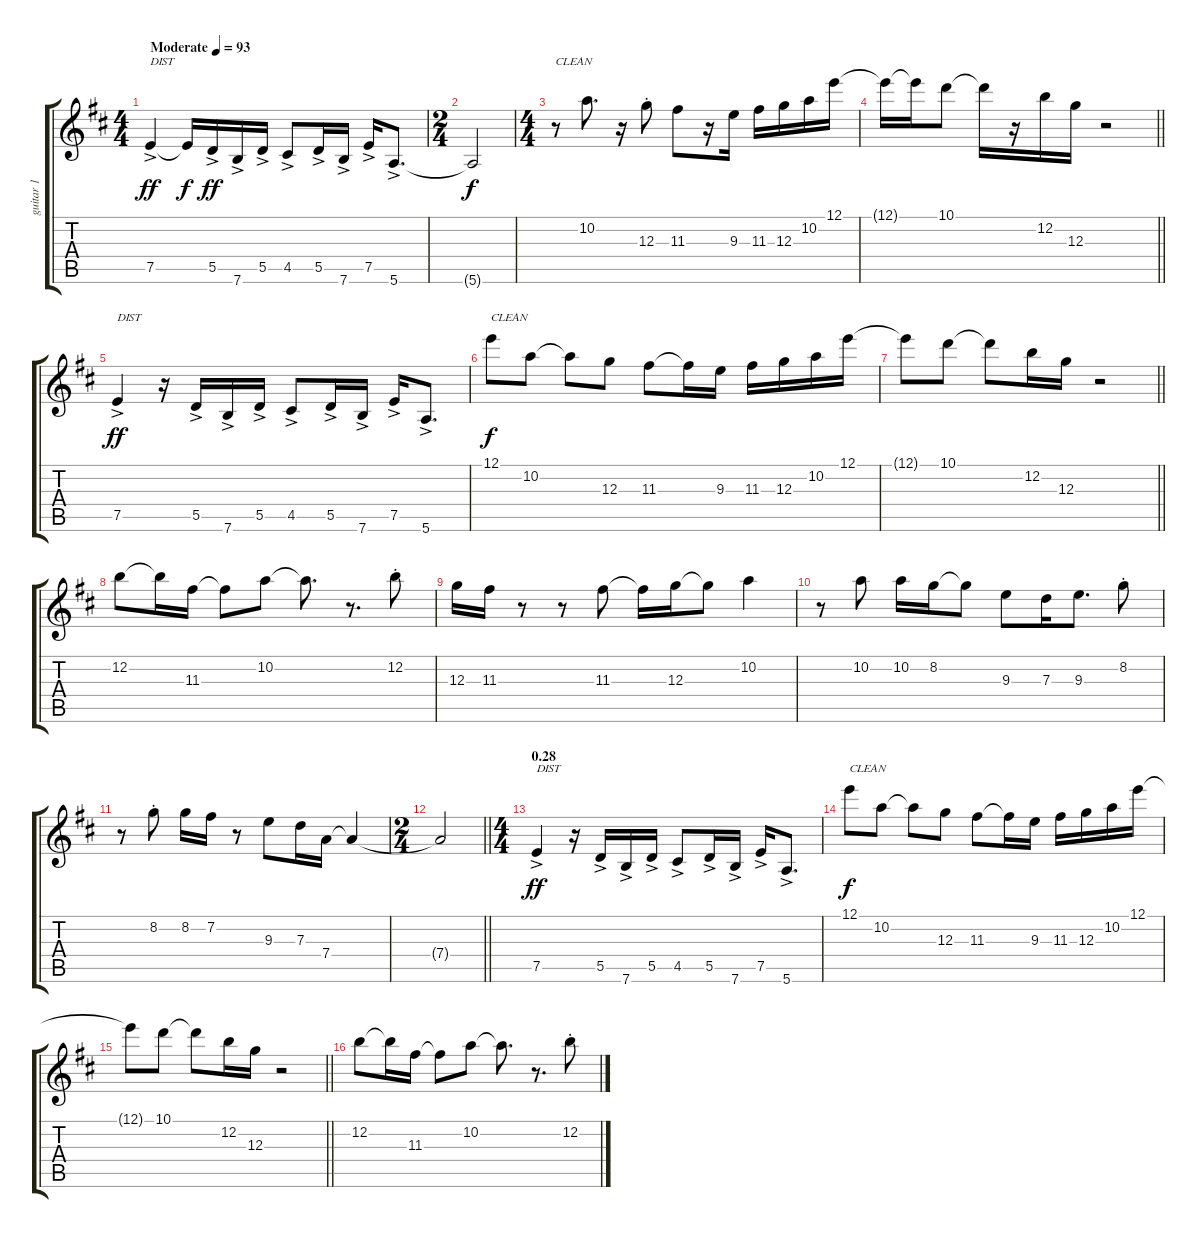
\track ("guitar 1" "guitar 1") {instrument distortionguitar}
\staff {score tabs}
\tuning (E4 B3 G3 D3 A2 E2) {hide}
\ts (4 4)
\tempo (93 "Moderate")
\clef g2
\ks d
7.5{ac}.4{txt "DIST" dy ff instrument distortionguitar} 7.5{t}.16{dy f} 5.5{ac}.16{dy ff} 7.6{ac}.16 5.5{ac}.16 4.5{ac}.8 5.5{ac}.16 7.6{ac}.16 7.5{ac}.16 5.6{ac}.8{d} |
\ts (2 4)
5.6{t}.2{dy f} |
\ts (4 4)
r.8{txt "CLEAN" instrument electricguitarjazz} 10.2.8{d} r.16 12.3{st}.8 11.3.8 r.16 9.3.16 11.3.16 12.3.16 10.2.16 12.1.16 |
\barLineRight lightlight
12.1{t}.16 12.1{t}.16 10.1.8 10.1{t}.16 r.16 12.2.16 12.3.16 r.2 |
7.5{ac}.4{txt "DIST" dy ff instrument distortionguitar} r.16 5.5{ac}.16 7.6{ac}.16 5.5{ac}.16 4.5{ac}.8 5.5{ac}.16 7.6{ac}.16 7.5{ac}.16 5.6{ac}.8{d} |
12.1.8{txt "CLEAN" dy f instrument electricguitarjazz} 10.2.8 10.2{t}.8 12.3.8 11.3.8 11.3{t}.16 9.3.16 11.3.16 12.3.16 10.2.16 12.1.16 |
\barLineRight lightlight
12.1{t}.8 10.1.8 10.1{t}.8 12.2.16 12.3.16 r.2 |
12.2.8 12.2{t}.16 11.3.16 11.3{t}.8 10.2.8 10.2{t}.8{d} r.8{d} 12.2{st}.8 |
12.3.16 11.3.16 r.8 r.8 11.3.8 11.3{t}.16 12.3.16 12.3{t}.8 10.2.4 |
r.8 10.2.8 10.2.16 8.2.16 8.2{t}.8 9.3.8 7.3.16 9.3.8{d} 8.2{st}.8 |
r.8 8.2{st}.8 8.2.16 7.2.16 r.8 9.3.8 7.3.16 7.4.16 7.4{t}.4 |
\ts (2 4)
\barLineRight lightlight
7.4{t}.2 |
\ts (4 4)
\section ("" "0.28")
7.5{ac}.4{txt "DIST" dy ff instrument distortionguitar} r.16 5.5{ac}.16 7.6{ac}.16 5.5{ac}.16 4.5{ac}.8 5.5{ac}.16 7.6{ac}.16 7.5{ac}.16 5.6{ac}.8{d} |
12.1.8{txt "CLEAN" dy f instrument electricguitarjazz} 10.2.8 10.2{t}.8 12.3.8 11.3.8 11.3{t}.16 9.3.16 11.3.16 12.3.16 10.2.16 12.1.16 |
\barLineRight lightlight
12.1{t}.8 10.1.8 10.1{t}.8 12.2.16 12.3.16 r.2 |
12.2.8 12.2{t}.16 11.3.16 11.3{t}.8 10.2.8 10.2{t}.8{d} r.8{d} 12.2{st}.8
